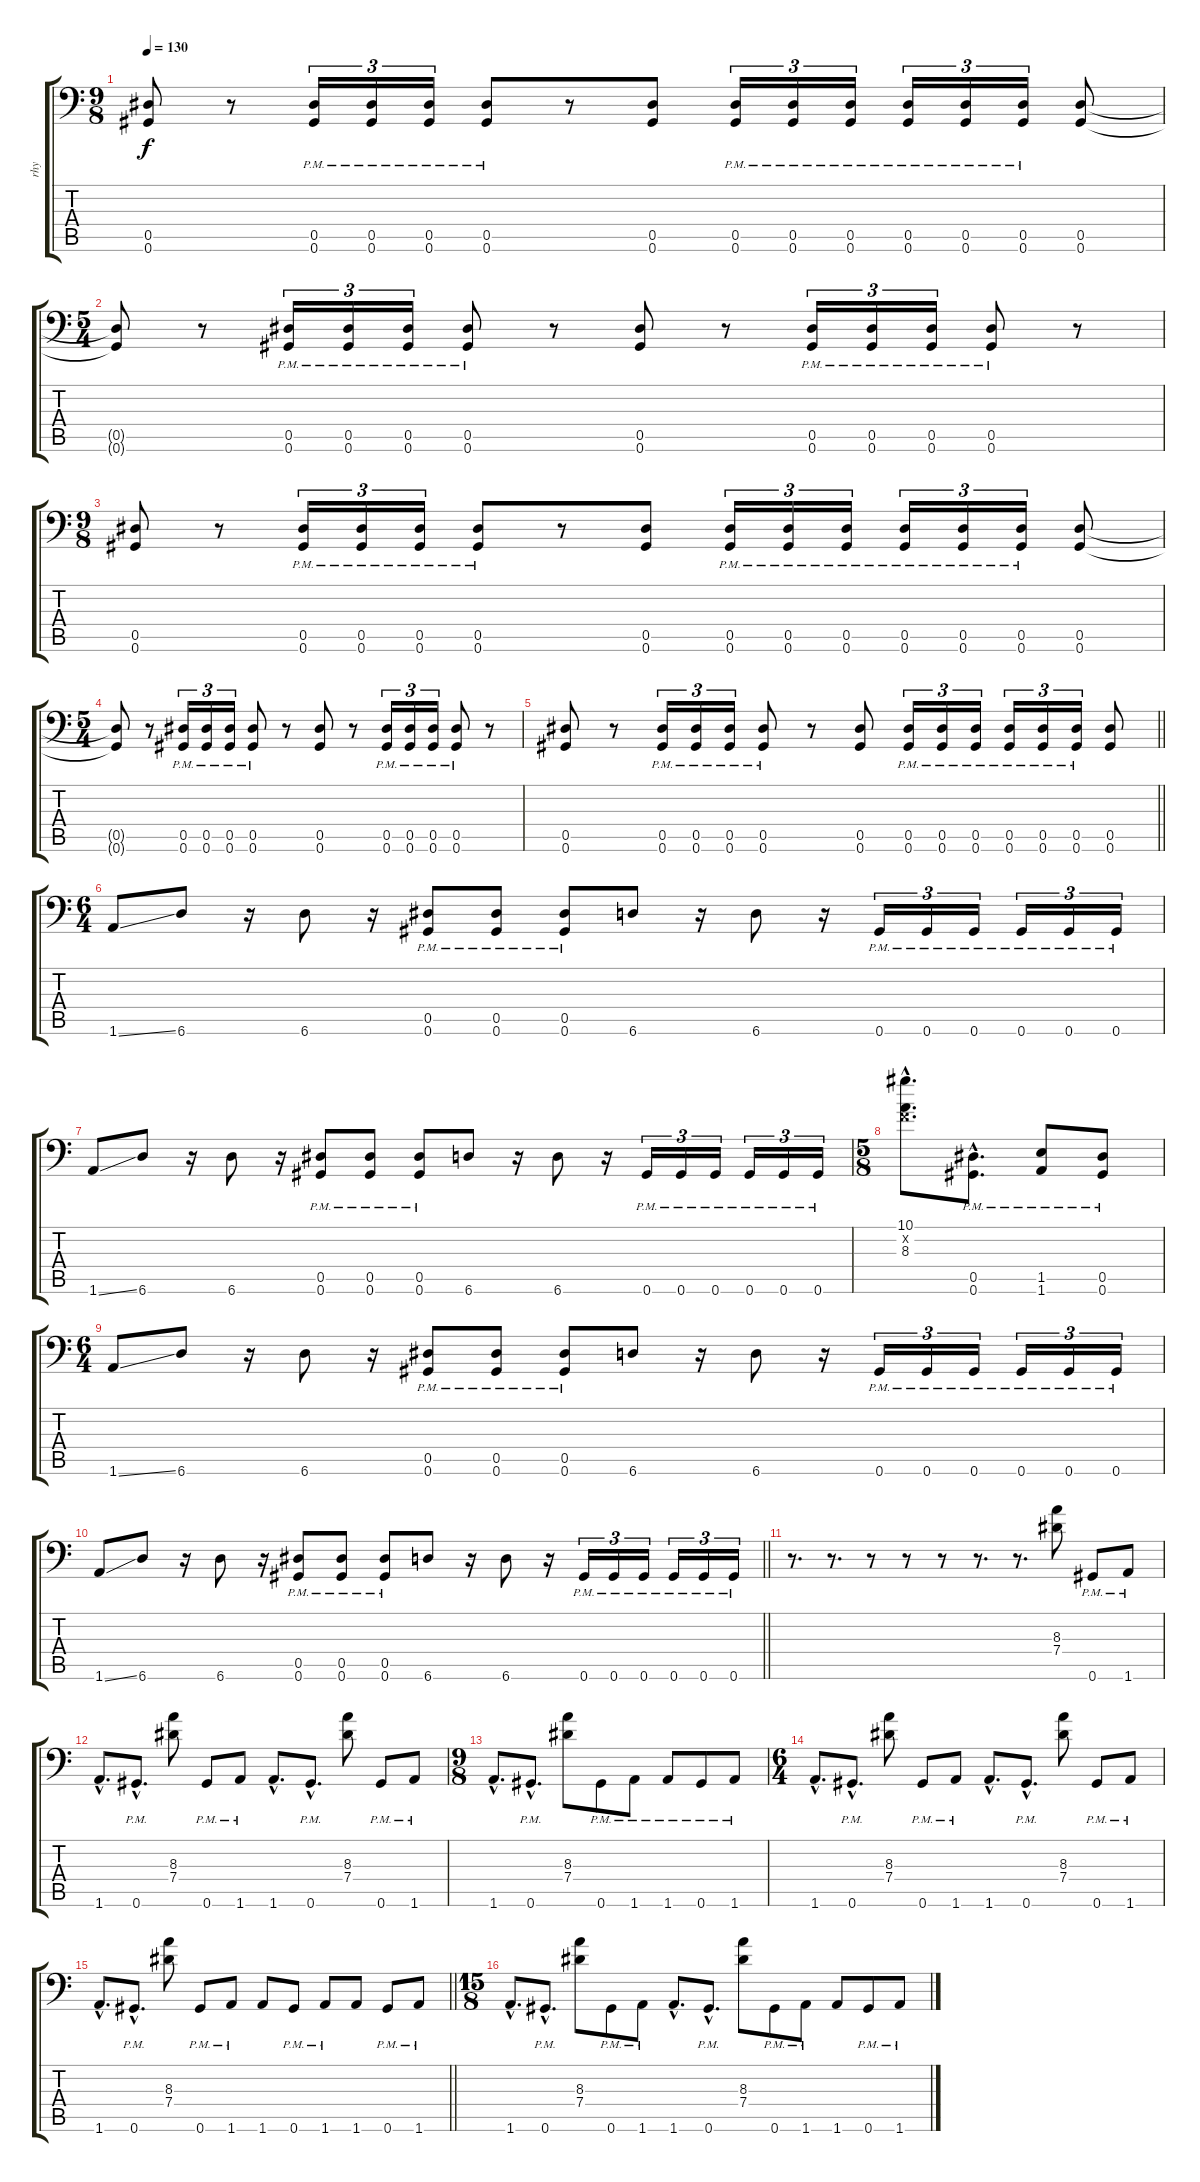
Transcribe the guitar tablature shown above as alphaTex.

\track ("rhy" "rhy") {instrument distortionguitar}
\staff {score tabs}
\tuning (Bb3 F3 Db3 Ab2 Eb2 Ab1) {hide}
\ts (9 8)
\tempo 130
\clef f4
\ks c
(0.5 0.6).8{dy f} r.8 (0.5{pm} 0.6{pm}).16{tu (3 2)} (0.5{pm} 0.6{pm}).16{tu (3 2)} (0.5{pm} 0.6{pm}).16{tu (3 2)} (0.5{pm} 0.6{pm}).8 r.8 (0.5 0.6).8 (0.5{pm} 0.6{pm}).16{tu (3 2)} (0.5{pm} 0.6{pm}).16{tu (3 2)} (0.5{pm} 0.6{pm}).16{tu (3 2)} (0.5{pm} 0.6{pm}).16{tu (3 2)} (0.5{pm} 0.6{pm}).16{tu (3 2)} (0.5{pm} 0.6{pm}).16{tu (3 2)} (0.5 0.6).8 |
\ts (5 4)
(0.5{t} 0.6{t}).8 r.8 (0.5{pm} 0.6{pm}).16{tu (3 2)} (0.5{pm} 0.6{pm}).16{tu (3 2)} (0.5{pm} 0.6{pm}).16{tu (3 2)} (0.5{pm} 0.6{pm}).8 r.8 (0.5 0.6).8 r.8 (0.5{pm} 0.6{pm}).16{tu (3 2)} (0.5{pm} 0.6{pm}).16{tu (3 2)} (0.5{pm} 0.6{pm}).16{tu (3 2)} (0.5{pm} 0.6{pm}).8 r.8 |
\ts (9 8)
(0.5 0.6).8 r.8 (0.5{pm} 0.6{pm}).16{tu (3 2)} (0.5{pm} 0.6{pm}).16{tu (3 2)} (0.5{pm} 0.6{pm}).16{tu (3 2)} (0.5{pm} 0.6{pm}).8 r.8 (0.5 0.6).8 (0.5{pm} 0.6{pm}).16{tu (3 2)} (0.5{pm} 0.6{pm}).16{tu (3 2)} (0.5{pm} 0.6{pm}).16{tu (3 2)} (0.5{pm} 0.6{pm}).16{tu (3 2)} (0.5{pm} 0.6{pm}).16{tu (3 2)} (0.5{pm} 0.6{pm}).16{tu (3 2)} (0.5 0.6).8 |
\ts (5 4)
(0.5{t} 0.6{t}).8 r.8 (0.5{pm} 0.6{pm}).16{tu (3 2)} (0.5{pm} 0.6{pm}).16{tu (3 2)} (0.5{pm} 0.6{pm}).16{tu (3 2)} (0.5{pm} 0.6{pm}).8 r.8 (0.5 0.6).8 r.8 (0.5{pm} 0.6{pm}).16{tu (3 2)} (0.5{pm} 0.6{pm}).16{tu (3 2)} (0.5{pm} 0.6{pm}).16{tu (3 2)} (0.5{pm} 0.6{pm}).8 r.8 |
\barLineRight lightlight
(0.5 0.6).8 r.8 (0.5{pm} 0.6{pm}).16{tu (3 2)} (0.5{pm} 0.6{pm}).16{tu (3 2)} (0.5{pm} 0.6{pm}).16{tu (3 2)} (0.5{pm} 0.6{pm}).8 r.8 (0.5 0.6).8 (0.5{pm} 0.6{pm}).16{tu (3 2)} (0.5{pm} 0.6{pm}).16{tu (3 2)} (0.5{pm} 0.6{pm}).16{tu (3 2)} (0.5{pm} 0.6{pm}).16{tu (3 2)} (0.5{pm} 0.6{pm}).16{tu (3 2)} (0.5{pm} 0.6{pm}).16{tu (3 2)} (0.5 0.6).8 |
\ts (6 4)
\section ("" "")
1.6{ss}.8 6.6.8 r.16 6.6.8 r.16 (0.5{pm} 0.6{pm}).8 (0.5{pm} 0.6{pm}).8 (0.5{pm} 0.6{pm}).8 6.6.8 r.16 6.6.8 r.16 0.6{pm}.16{tu (3 2)} 0.6{pm}.16{tu (3 2)} 0.6{pm}.16{tu (3 2)} 0.6{pm}.16{tu (3 2)} 0.6{pm}.16{tu (3 2)} 0.6{pm}.16{tu (3 2)} |
1.6{ss}.8 6.6.8 r.16 6.6.8 r.16 (0.5{pm} 0.6{pm}).8 (0.5{pm} 0.6{pm}).8 (0.5{pm} 0.6{pm}).8 6.6.8 r.16 6.6.8 r.16 0.6{pm}.16{tu (3 2)} 0.6{pm}.16{tu (3 2)} 0.6{pm}.16{tu (3 2)} 0.6{pm}.16{tu (3 2)} 0.6{pm}.16{tu (3 2)} 0.6{pm}.16{tu (3 2)} |
\ts (5 8)
(10.1{hac} 0.2{hac x} 8.3{hac}).8{d} (0.5{hac pm} 0.6{hac pm}).8{d} (1.5{pm} 1.6{pm}).8 (0.5{pm} 0.6{pm}).8 |
\ts (6 4)
1.6{ss}.8 6.6.8 r.16 6.6.8 r.16 (0.5{pm} 0.6{pm}).8 (0.5{pm} 0.6{pm}).8 (0.5{pm} 0.6{pm}).8 6.6.8 r.16 6.6.8 r.16 0.6{pm}.16{tu (3 2)} 0.6{pm}.16{tu (3 2)} 0.6{pm}.16{tu (3 2)} 0.6{pm}.16{tu (3 2)} 0.6{pm}.16{tu (3 2)} 0.6{pm}.16{tu (3 2)} |
\barLineRight lightlight
1.6{ss}.8 6.6.8 r.16 6.6.8 r.16 (0.5{pm} 0.6{pm}).8 (0.5{pm} 0.6{pm}).8 (0.5{pm} 0.6{pm}).8 6.6.8 r.16 6.6.8 r.16 0.6{pm}.16{tu (3 2)} 0.6{pm}.16{tu (3 2)} 0.6{pm}.16{tu (3 2)} 0.6{pm}.16{tu (3 2)} 0.6{pm}.16{tu (3 2)} 0.6{pm}.16{tu (3 2)} |
r.8{d} r.8{d} r.8 r.8 r.8 r.8{d} r.8{d} (8.3 7.4).8 0.6{pm}.8 1.6{pm}.8 |
\section ("" "")
1.6{hac}.8{d} 0.6{hac pm}.8{d} (8.3 7.4).8 0.6{pm}.8 1.6{pm}.8 1.6{hac}.8{d} 0.6{hac pm}.8{d} (8.3 7.4).8 0.6{pm}.8 1.6{pm}.8 |
\ts (9 8)
1.6{hac}.8{d} 0.6{hac pm}.8{d} (8.3 7.4).8 0.6{pm}.8 1.6{pm}.8 1.6{pm}.8 0.6{pm}.8 1.6{pm}.8 |
\ts (6 4)
1.6{hac}.8{d} 0.6{hac pm}.8{d} (8.3 7.4).8 0.6{pm}.8 1.6{pm}.8 1.6{hac}.8{d} 0.6{hac pm}.8{d} (8.3 7.4).8 0.6{pm}.8 1.6{pm}.8 |
\barLineRight lightlight
1.6{hac}.8{d} 0.6{hac pm}.8{d} (8.3 7.4).8 0.6{pm}.8 1.6{pm}.8 1.6.8 0.6{pm}.8 1.6{pm}.8 1.6.8 0.6{pm}.8 1.6{pm}.8 |
\ts (15 8)
1.6{hac}.8{d} 0.6{hac pm}.8{d} (8.3 7.4).8 0.6{pm}.8 1.6{pm}.8 1.6{hac}.8{d} 0.6{hac pm}.8{d} (8.3 7.4).8 0.6{pm}.8 1.6{pm}.8 1.6.8 0.6{pm}.8 1.6{pm}.8
